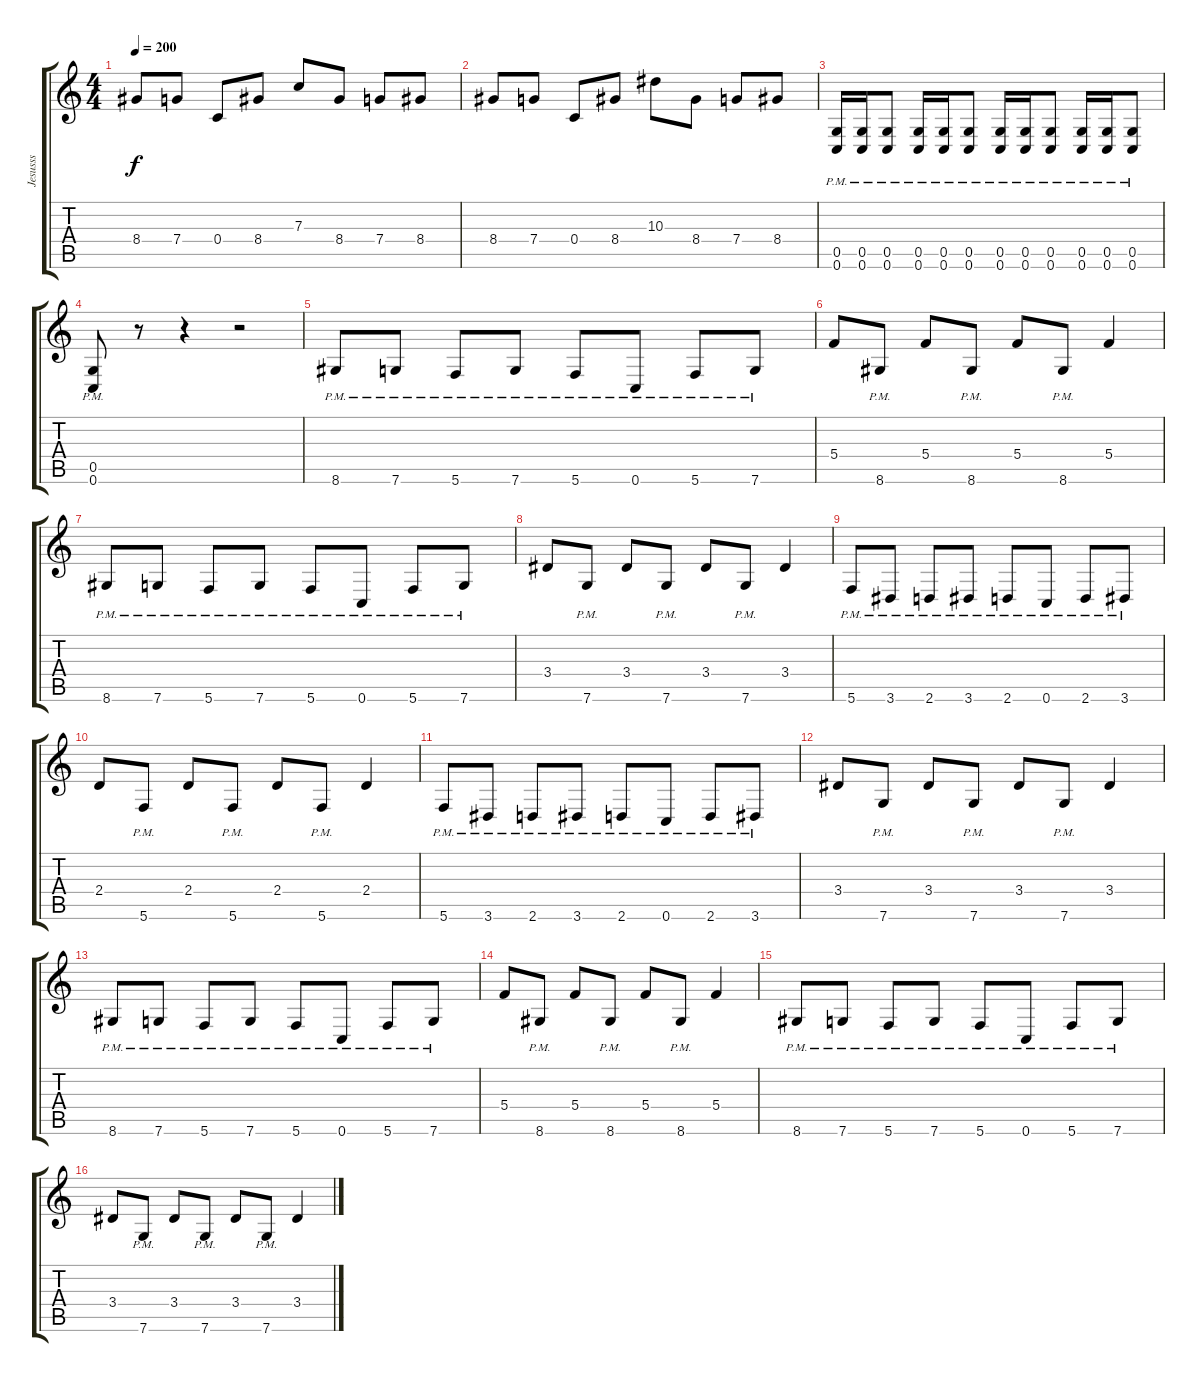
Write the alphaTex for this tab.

\track ("Jesusss" "Jesusss") {instrument distortionguitar}
\staff {score tabs}
\tuning (D4 A3 F3 C3 G2 C2) {hide}
\ts (4 4)
\tempo 200
\clef g2
\ks c
8.4.8{dy f} 7.4.8 0.4.8 8.4.8 7.3.8 8.4.8 7.4.8 8.4.8 |
8.4.8 7.4.8 0.4.8 8.4.8 10.3.8 8.4.8 7.4.8 8.4.8 |
(0.5{pm} 0.6{pm}).16 (0.5{pm} 0.6{pm}).16 (0.5{pm} 0.6{pm}).8 (0.5{pm} 0.6{pm}).16 (0.5{pm} 0.6{pm}).16 (0.5{pm} 0.6{pm}).8 (0.5{pm} 0.6{pm}).16 (0.5{pm} 0.6{pm}).16 (0.5{pm} 0.6{pm}).8 (0.5{pm} 0.6{pm}).16 (0.5{pm} 0.6{pm}).16 (0.5{pm} 0.6{pm}).8 |
(0.5 0.6{pm}).8 r.8 r.4 r.2 |
8.6{pm}.8 7.6{pm}.8 5.6{pm}.8 7.6{pm}.8 5.6{pm}.8 0.6{pm}.8 5.6{pm}.8 7.6{pm}.8 |
5.4.8 8.6{pm}.8 5.4.8 8.6{pm}.8 5.4.8 8.6{pm}.8 5.4.4 |
8.6{pm}.8 7.6{pm}.8 5.6{pm}.8 7.6{pm}.8 5.6{pm}.8 0.6{pm}.8 5.6{pm}.8 7.6{pm}.8 |
3.4.8 7.6{pm}.8 3.4.8 7.6{pm}.8 3.4.8 7.6{pm}.8 3.4.4 |
5.6{pm}.8 3.6{pm}.8 2.6{pm}.8 3.6{pm}.8 2.6{pm}.8 0.6{pm}.8 2.6{pm}.8 3.6{pm}.8 |
2.4.8 5.6{pm}.8 2.4.8 5.6{pm}.8 2.4.8 5.6{pm}.8 2.4.4 |
5.6{pm}.8 3.6{pm}.8 2.6{pm}.8 3.6{pm}.8 2.6{pm}.8 0.6{pm}.8 2.6{pm}.8 3.6{pm}.8 |
3.4.8 7.6{pm}.8 3.4.8 7.6{pm}.8 3.4.8 7.6{pm}.8 3.4.4 |
8.6{pm}.8 7.6{pm}.8 5.6{pm}.8 7.6{pm}.8 5.6{pm}.8 0.6{pm}.8 5.6{pm}.8 7.6{pm}.8 |
5.4.8 8.6{pm}.8 5.4.8 8.6{pm}.8 5.4.8 8.6{pm}.8 5.4.4 |
8.6{pm}.8 7.6{pm}.8 5.6{pm}.8 7.6{pm}.8 5.6{pm}.8 0.6{pm}.8 5.6{pm}.8 7.6{pm}.8 |
3.4.8 7.6{pm}.8 3.4.8 7.6{pm}.8 3.4.8 7.6{pm}.8 3.4.4
